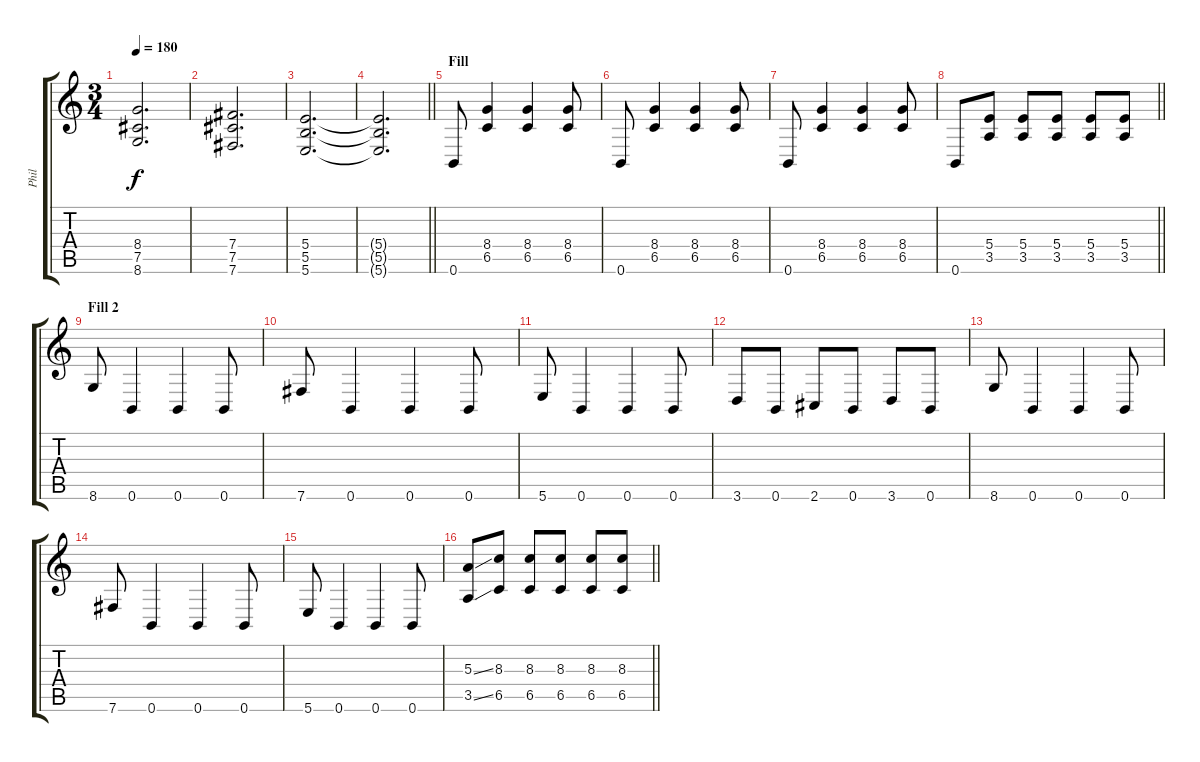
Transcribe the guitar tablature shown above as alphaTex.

\track ("Phil" "Phil") {instrument distortionguitar}
\staff {score tabs}
\tuning (Db4 Ab3 E3 B2 Gb2 B1) {hide}
\ts (3 4)
\tempo 180
\clef g2
\ks c
(8.4 7.5 8.6).2{d dy f} |
(7.4 7.5 7.6).2{d} |
(5.4 5.5 5.6).2{d} |
\barLineRight lightlight
(5.4{t} 5.5{t} 5.6{t}).2{d} |
\section ("" "Fill")
0.6.8 (8.4 6.5).4 (8.4 6.5).4 (8.4 6.5).8 |
0.6.8 (8.4 6.5).4 (8.4 6.5).4 (8.4 6.5).8 |
0.6.8 (8.4 6.5).4 (8.4 6.5).4 (8.4 6.5).8 |
\barLineRight lightlight
0.6.8 (5.4 3.5).8 (5.4 3.5).8 (5.4 3.5).8 (5.4 3.5).8 (5.4 3.5).8 |
\section ("" "Fill 2")
8.6.8 0.6.4 0.6.4 0.6.8 |
7.6.8 0.6.4 0.6.4 0.6.8 |
5.6.8 0.6.4 0.6.4 0.6.8 |
3.6.8 0.6.8 2.6.8 0.6.8 3.6.8 0.6.8 |
8.6.8 0.6.4 0.6.4 0.6.8 |
7.6.8 0.6.4 0.6.4 0.6.8 |
5.6.8 0.6.4 0.6.4 0.6.8 |
\barLineRight lightlight
(5.3{ss} 3.5{ss}).8 (8.3 6.5).8 (8.3 6.5).8 (8.3 6.5).8 (8.3 6.5).8 (8.3 6.5).8
